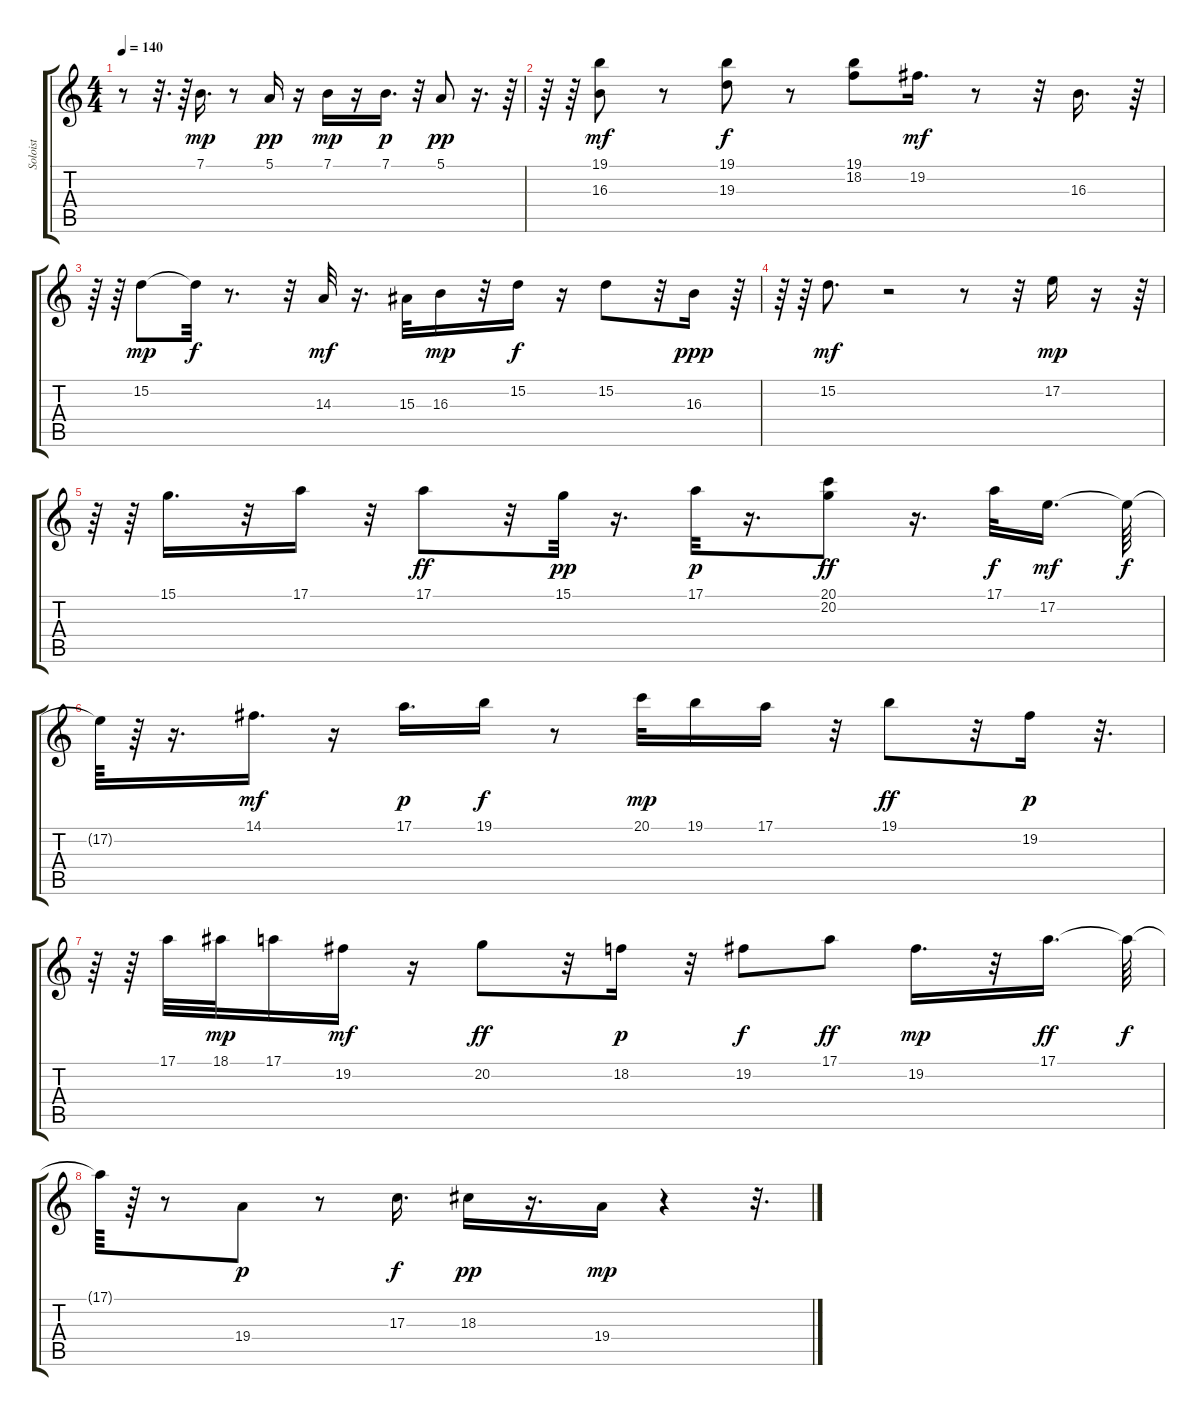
\track ("Soloist" "Soloist") {instrument acousticgrandpiano}
\staff {score tabs}
\tuning (E4 B3 G3 D3 A2 E2) {hide}
\ts (4 4)
\tempo 140
\clef g2
\ks c
r.8{dy f} r.32{d} r.64 7.1.16{d dy mp} r.8 5.1.16{dy pp} r.16 7.1.16{dy mp} r.16 7.1.16{d dy p} r.32 5.1.8{dy pp} r.16{d} r.64 |
r.64 r.64 (19.1 16.3).8{dy mf} r.8 (19.1 19.3).8{dy f} r.8 (19.1 18.2).8 19.2.16{d dy mf} r.8 r.32 16.3.16{d} r.64 |
r.64 r.64 15.2.8{dy mp} 15.2{t}.32{dy f} r.8{d} r.32 14.3.32{dy mf} r.16{d} 15.3.32 16.3.16{dy mp} r.32 15.2.16{dy f} r.16 15.2.8 r.32 16.3.16{dy ppp} r.64 |
r.64 r.64 15.2.8{d dy mf} r.2 r.8 r.32 17.2.16{dy mp} r.16 r.64 |
r.64 r.64 15.1.16{d} r.32 17.1.16 r.32 17.1.8{dy ff} r.32 15.1.32{dy pp} r.16{d} 17.1.32{dy p} r.16{d} (20.1 20.2).8{dy ff} r.16{d} 17.1.32{dy f} 17.2.16{d dy mf} 17.2{t}.64{dy f} |
17.2{t}.64 r.64 r.16{d} 14.1.16{d dy mf} r.16 17.1.16{d dy p} 19.1.16{dy f} r.8 20.1.32{dy mp} 19.1.16 17.1.16 r.32 19.1.8{dy ff} r.32 19.2.16{dy p} r.32{d} |
r.64 r.64 17.1.32 18.1.32{dy mp} 17.1.16 19.2.16{dy mf} r.16 20.2.8{dy ff} r.32 18.2.16{dy p} r.32 19.2.8{dy f} 17.1.8{dy ff} 19.2.16{d dy mp} r.32 17.1.16{d dy ff} 17.1{t}.64{dy f} |
17.1{t}.64 r.64 r.8 19.4.8{dy p} r.8 17.3.16{d dy f} 18.3.16{dy pp} r.16{d} 19.4.16{dy mp} r.4 r.32{d}
